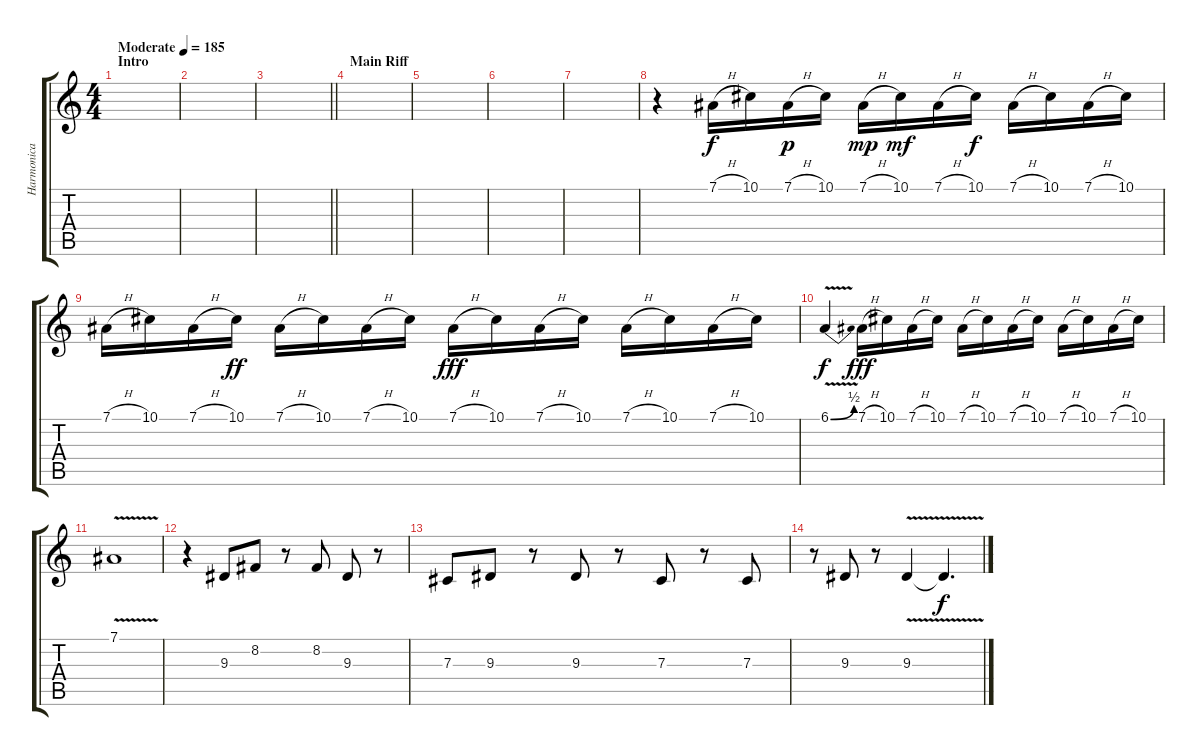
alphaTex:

\track ("Harmonica" "Harmonica") {instrument harmonica}
\staff {score tabs}
\tuning (Eb4 Bb3 Gb3 Db3 Ab2 Eb2) {hide}
\ts (4 4)
\section ("" "Intro")
\tempo (185 "Moderate")
\clef g2
\ks c
|
|
\barLineRight lightlight
|
\section ("" "Main Riff")
|
|
|
|
r.4 7.1{h}.16 10.1.16 7.1{h}.16{dy p} 10.1.16 7.1{h}.16{dy mp} 10.1.16{dy mf} 7.1{h}.16 10.1.16{dy f} 7.1{h}.16 10.1.16 7.1{h}.16 10.1.16 |
7.1{h}.16 10.1.16 7.1{h}.16 10.1.16{dy ff} 7.1{h}.16 10.1.16 7.1{h}.16 10.1.16 7.1{h}.16{dy fff} 10.1.16 7.1{h}.16 10.1.16 7.1{h}.16 10.1.16 7.1{h}.16 10.1.16 |
6.1{be (bend 0 0 60 2) v}.4{dy f} 7.1{h}.16{dy fff} 10.1.16 7.1{h}.16 10.1.16 7.1{h}.16 10.1.16 7.1{h}.16 10.1.16 7.1{h}.16 10.1.16 7.1{h}.16 10.1.16 |
7.1{v}.1 |
r.4 9.3.8 8.2.8 r.8 8.2.8 9.3.8 r.8 |
7.3.8 9.3.8 r.8 9.3.8 r.8 7.3.8 r.8 7.3.8 |
r.8 9.3.8 r.8 9.3{v}.4 9.3{t}.4{d dy f}
